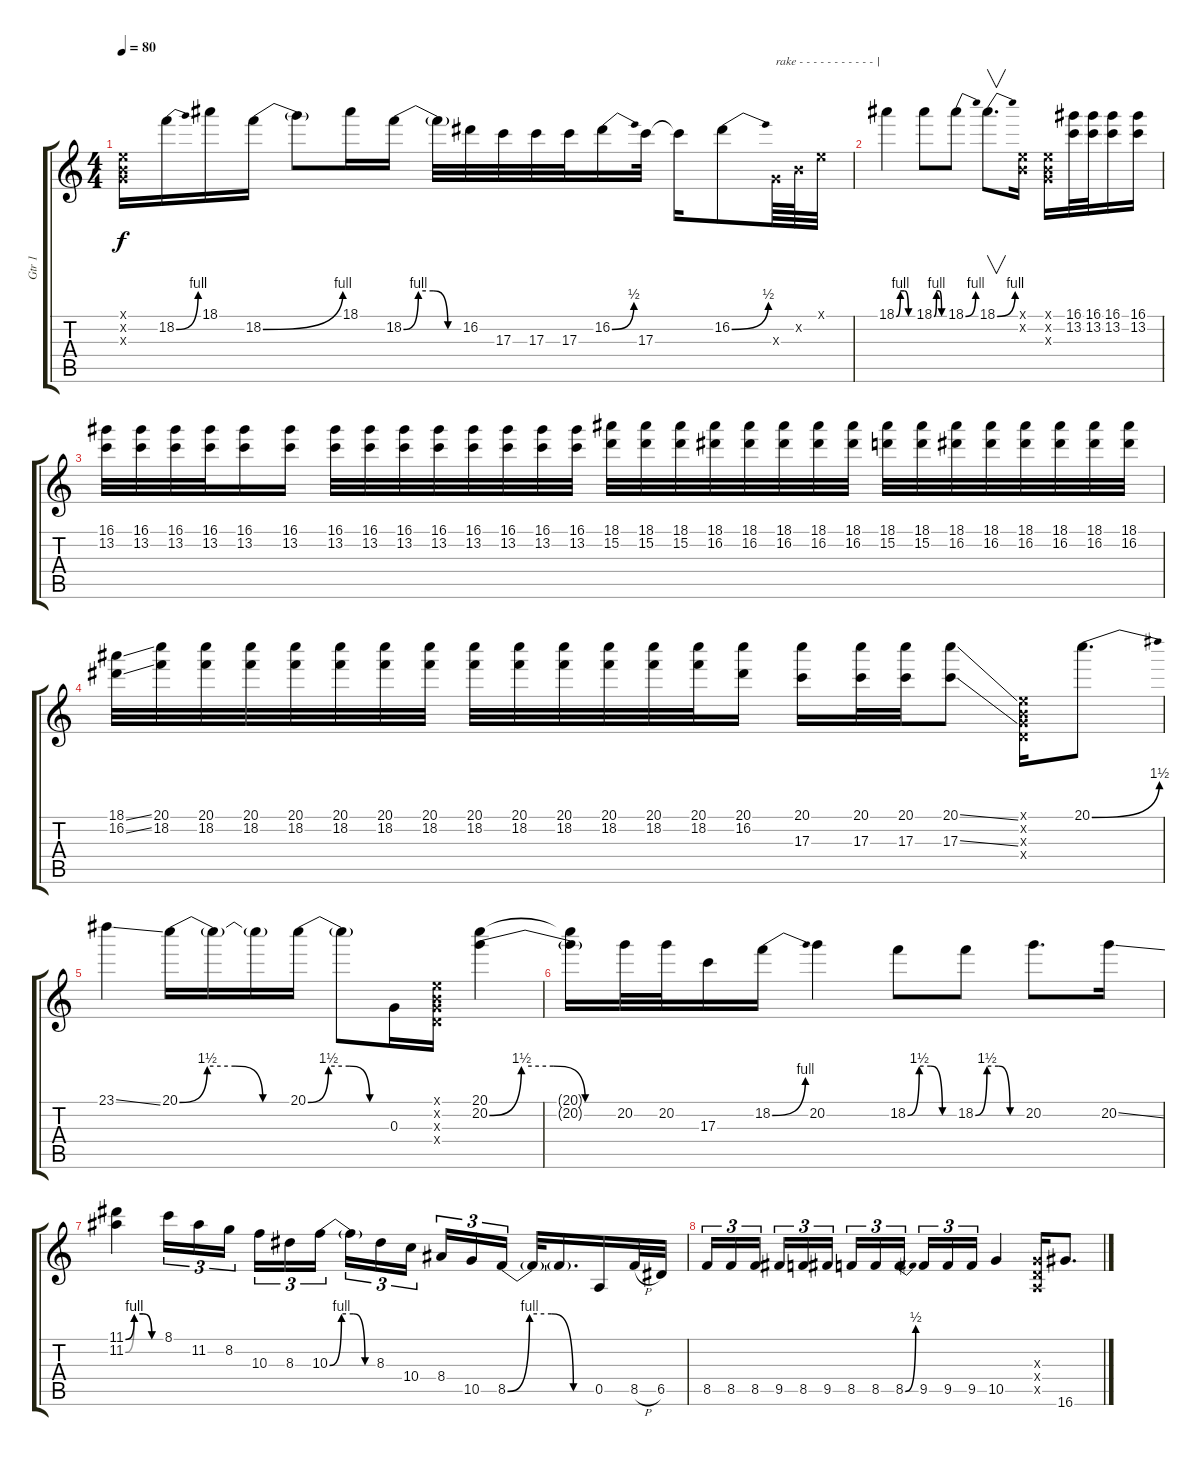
\track ("Gtr 1" "Gtr 1") {instrument distortionguitar}
\staff {score tabs}
\tuning (E4 B3 G3 D3 A2 E2) {hide}
\ts (4 4)
\tempo 80
\clef g2
\ks c
(0.1{x} 0.2{x} 0.3{x}).16{dy f} 18.2{be (bend 0 0 60 4)}.16 18.1.16 18.2{be (bend 0 0 60 4)}.16 18.2{t}.8 18.1.16 18.2{be (custom 0 0 15 4 30 4 45 0 60 0)}.16 18.2{t}.32 16.2.32 17.3.32 17.3.32 17.3.32 16.2{be (bend 0 0 60 2)}.16 17.3.32 17.3{t}.16 16.2{be (bend 0 0 60 2)}.8 0.3{x}.64{txt "rake - - - - - - - - - - - |"} 0.2{x}.64 0.1{x}.32 |
18.1{be (custom 0 0 15 4 30 4 45 0 60 0)}.4 18.1{be (custom 0 0 15 4 30 4 45 0 60 0)}.8 18.1{be (bend 0 0 60 4)}.8 18.1{be (bend 0 0 60 4)}.8{v d} (0.1{x} 0.2{x}).16 (0.1{x} 0.2{x} 0.3{x}).16 (16.1 13.2).32 (16.1 13.2).32 (16.1 13.2).16 (16.1 13.2).16 |
(16.1 13.2).32 (16.1 13.2).32 (16.1 13.2).32 (16.1 13.2).32 (16.1 13.2).16 (16.1 13.2).16 (16.1 13.2).32 (16.1 13.2).32 (16.1 13.2).32 (16.1 13.2).32 (16.1 13.2).32 (16.1 13.2).32 (16.1 13.2).32 (16.1 13.2).32 (18.1 15.2).32 (18.1 15.2).32 (18.1 15.2).32 (18.1 16.2).32 (18.1 16.2).32 (18.1 16.2).32 (18.1 16.2).32 (18.1 16.2).32 (18.1 15.2).32 (18.1 15.2).32 (18.1 16.2).32 (18.1 16.2).32 (18.1 16.2).32 (18.1 16.2).32 (18.1 16.2).32 (18.1 16.2).32 |
(18.1{ss} 16.2{ss}).32 (20.1 18.2).32 (20.1 18.2).32 (20.1 18.2).32 (20.1 18.2).32 (20.1 18.2).32 (20.1 18.2).32 (20.1 18.2).32 (20.1 18.2).32 (20.1 18.2).32 (20.1 18.2).32 (20.1 18.2).32 (20.1 18.2).32 (20.1 18.2).32 (20.1 16.2).16 (20.1 17.3).16 (20.1 17.3).32 (20.1 17.3).32 (20.1{ss} 17.3{ss}).8 (0.1{x} 0.2{x} 0.3{x} 0.4{x}).16 20.1{be (bend 0 0 60 6)}.8{d} |
23.1{ss}.4 20.1{be (custom 0 0 15 6 30 6 45 0 60 0)}.16 20.1{t}.16 20.1{t}.16 20.1{be (custom 0 0 15 6 30 6 45 0 60 0)}.16 20.1{t}.8 0.3.16 (0.1{x} 0.2{x} 0.3{x} 0.4{x}).16 (20.1 20.2{be (custom 0 0 15 6 30 6 45 0 60 0)}).4 |
(20.1{t} 20.2{t}).16 20.2.32 20.2.32 17.3.16 18.2{be (bend 0 0 60 4)}.16 20.2.4 18.2{be (custom 0 0 15 6 30 6 45 0 60 0)}.8 18.2{be (custom 0 0 15 6 30 6 45 0 60 0)}.8 20.2.8{d} 20.2{ss}.16 |
(11.1{be (custom 0 0 15 4 30 4 45 0 60 0)} 11.2{be (custom 0 0 15 4 30 4 45 0 60 0)}).4 8.1.16{tu (3 2)} 11.2.16{tu (3 2)} 8.2.16{tu (3 2) beam splitsecondary} 10.3.16{tu (3 2)} 8.3.16{tu (3 2)} 10.3{be (custom 0 0 15 4 30 4 45 0 60 0)}.16{tu (3 2)} 10.3{t}.16{tu (3 2)} 8.3.16{tu (3 2)} 10.4.16{tu (3 2) beam splitsecondary} 8.4.16{tu (3 2)} 10.5.16{tu (3 2)} 8.5{be (custom 0 0 15 4 30 4 45 0 60 0)}.16{tu (3 2)} 8.5{t}.32 8.5{t}.16{d} 0.5.16 8.5{h}.32 6.5.32 |
8.5.16{tu (3 2)} 8.5.16{tu (3 2)} 8.5.16{tu (3 2) beam splitsecondary} 9.5.16{tu (3 2)} 8.5.16{tu (3 2)} 9.5.16{tu (3 2)} 8.5.16{tu (3 2)} 8.5.16{tu (3 2)} 8.5{be (bend 0 0 60 2)}.16{tu (3 2) beam splitsecondary} 9.5.16{tu (3 2)} 9.5.16{tu (3 2)} 9.5.16{tu (3 2)} 10.5.4 (0.3{x} 0.4{x} 0.5{x}).16 16.6.8{d}
